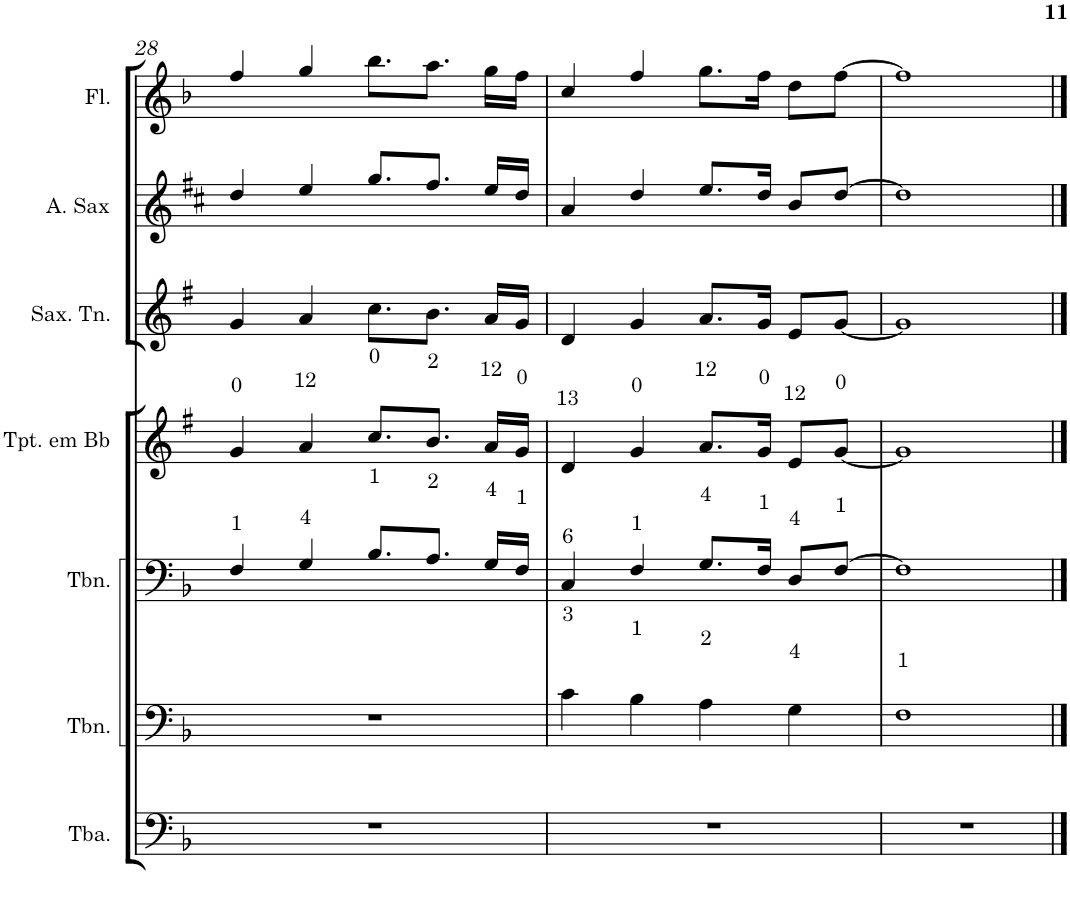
**kern	**kern	**kern	**kern	**kern	**kern	**kern
*part7	*part6	*part5	*part4	*part3	*part2	*part1
*staff7	*staff6	*staff5	*staff4	*staff3	*staff2	*staff1
*I"Tuba	*I"Trombone - harmonia	*I"Trombone	*I"Trompete em Bb	*I"Saxofone Tenor	*I"Saxofone Alto	*I"Flauta Transversal
*I'Tba.	*I'Tbn.	*I'Tbn.	*I'Tpt. em Bb	*I'Sax. Tn.	*	*I'Fl.
!!LO:PB:g=z
*clefF4	*clefF4	*clefF4	*clefG2	*clefG2	*clefG2	*clefG2
*	*	*	*Trd1c2	*Trd8c14	*Trd5c9	*
*k[b-]	*k[b-]	*k[b-]	*k[f#]	*k[f#]	*k[f#c#]	*k[b-]
*M4/4	*M4/4	*M4/4	*M4/4	*M4/4	*M4/4	*M4/4
=28	=28	=28	=28	=28	=28	=28
1r	1r	4F/	4g/	4g/	4dd/	4ff/
.	.	4G/	4a/	4a/	4ee/	4gg/
.	.	8.B-/L	8.cc/L	8.cc\L	8.gg/L	8.bb-\L
.	.	8.A/J	8.b/J	8.b\J	8.ff#/J	8.aa\J
.	.	16G/LL	16a/LL	16a/LL	16ee/LL	16gg\LL
.	.	16F/JJ	16g/JJ	16g/JJ	16dd/JJ	16ff\JJ
=29	=29	=29	=29	=29	=29	=29
1r	4c\	4C/	4d/	4d/	4a/	4cc/
.	4B-\	4F/	4g/	4g/	4dd/	4ff/
.	4A\	8.G/L	8.a/L	8.a/L	8.ee/L	8.gg\L
.	.	16F/Jk	16g/Jk	16g/Jk	16dd/Jk	16ff\Jk
.	4G\	8D/L	8e/L	8e/L	8b/L	8dd\L
.	.	[8F/J	[8g/J	[8g/J	[8dd/J	[8ff\J
=30	=30	=30	=30	=30	=30	=30
1r	1F	1F]	1g]	1g]	1dd]	1ff]
==	==	==	==	==	==	==
*-	*-	*-	*-	*-	*-	*-
